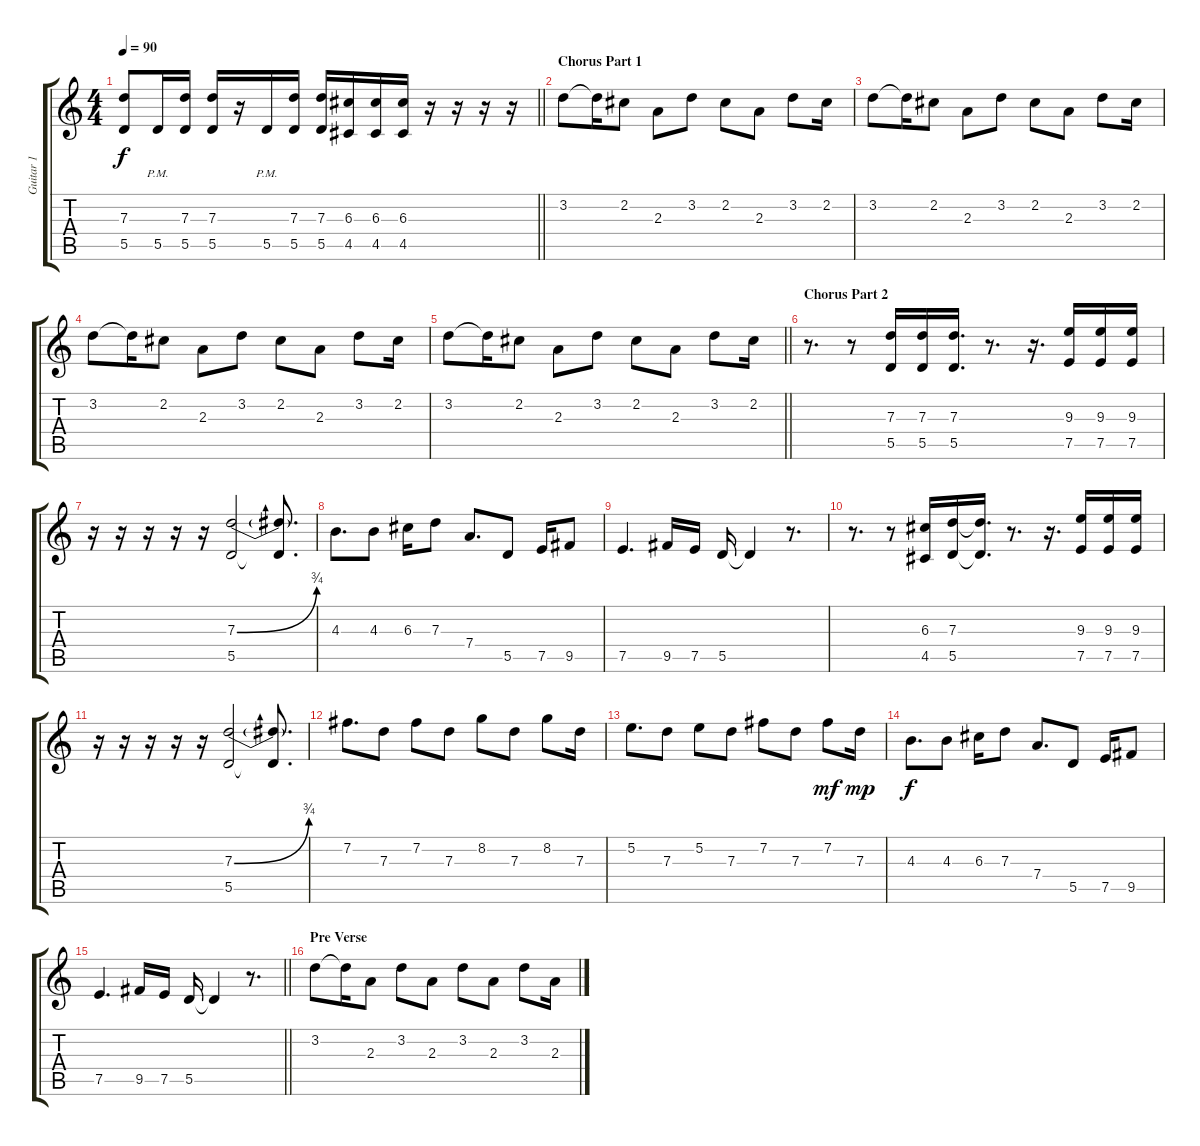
\track ("Guitar 1" "Guitar 1") {instrument distortionguitar}
\staff {score tabs}
\tuning (E4 B3 G3 D3 A2 E2) {hide}
\ts (4 4)
\tempo 90
\clef g2
\barLineRight lightlight
\ks c
(7.3 5.5).8{dy f} 5.5{pm}.16 (7.3 5.5).16 (7.3 5.5).16 r.16 5.5{pm}.16 (7.3 5.5).16 (7.3 5.5).16 (6.3 4.5).16 (6.3 4.5).16 (6.3 4.5).16 r.16 r.16 r.16 r.16 |
\section ("" "Chorus Part 1")
3.2.8 3.2{t}.16 2.2.8 2.3.8 3.2.8 2.2.8 2.3.8 3.2.8 2.2.16 |
3.2.8 3.2{t}.16 2.2.8 2.3.8 3.2.8 2.2.8 2.3.8 3.2.8 2.2.16 |
3.2.8 3.2{t}.16 2.2.8 2.3.8 3.2.8 2.2.8 2.3.8 3.2.8 2.2.16 |
\barLineRight lightlight
3.2.8 3.2{t}.16 2.2.8 2.3.8 3.2.8 2.2.8 2.3.8 3.2.8 2.2.16 |
\section ("" "Chorus Part 2")
r.8{d} r.8 (7.3 5.5).16 (7.3 5.5).16 (7.3 5.5).16{d} r.8{d} r.16{d} (9.3 7.5).16 (9.3 7.5).16 (9.3 7.5).16 |
r.16 r.16 r.16 r.16 r.16 (7.3{be (bend 0 0 60 3)} 5.5).2 (7.3{t} 5.5{t}).8{d} |
4.3.8{d} 4.3.8 6.3.16 7.3.8 7.4.8{d} 5.5.8 7.5.16 9.5.8 |
7.5.4{d} 9.5.16 7.5.16 5.5.16 5.5{t}.4 r.8{d} |
r.8{d} r.8 (6.3 4.5).16 (7.3 5.5).16 (7.3{t} 5.5{t}).16{d} r.8{d} r.16{d} (9.3 7.5).16 (9.3 7.5).16 (9.3 7.5).16 |
r.16 r.16 r.16 r.16 r.16 (7.3{be (bend 0 0 60 3)} 5.5).2 (7.3{t} 5.5{t}).8{d} |
7.2.8{d} 7.3.8 7.2.8 7.3.8 8.2.8 7.3.8 8.2.8 7.3.16 |
5.2.8{d} 7.3.8 5.2.8 7.3.8 7.2.8 7.3.8 7.2.8{dy mf} 7.3.16{dy mp} |
4.3.8{d dy f} 4.3.8 6.3.16 7.3.8 7.4.8{d} 5.5.8 7.5.16 9.5.8 |
\barLineRight lightlight
7.5.4{d} 9.5.16 7.5.16 5.5.16 5.5{t}.4 r.8{d} |
\section ("" "Pre Verse")
3.2.8 3.2{t}.16 2.3.8 3.2.8 2.3.8 3.2.8 2.3.8 3.2.8 2.3.16
